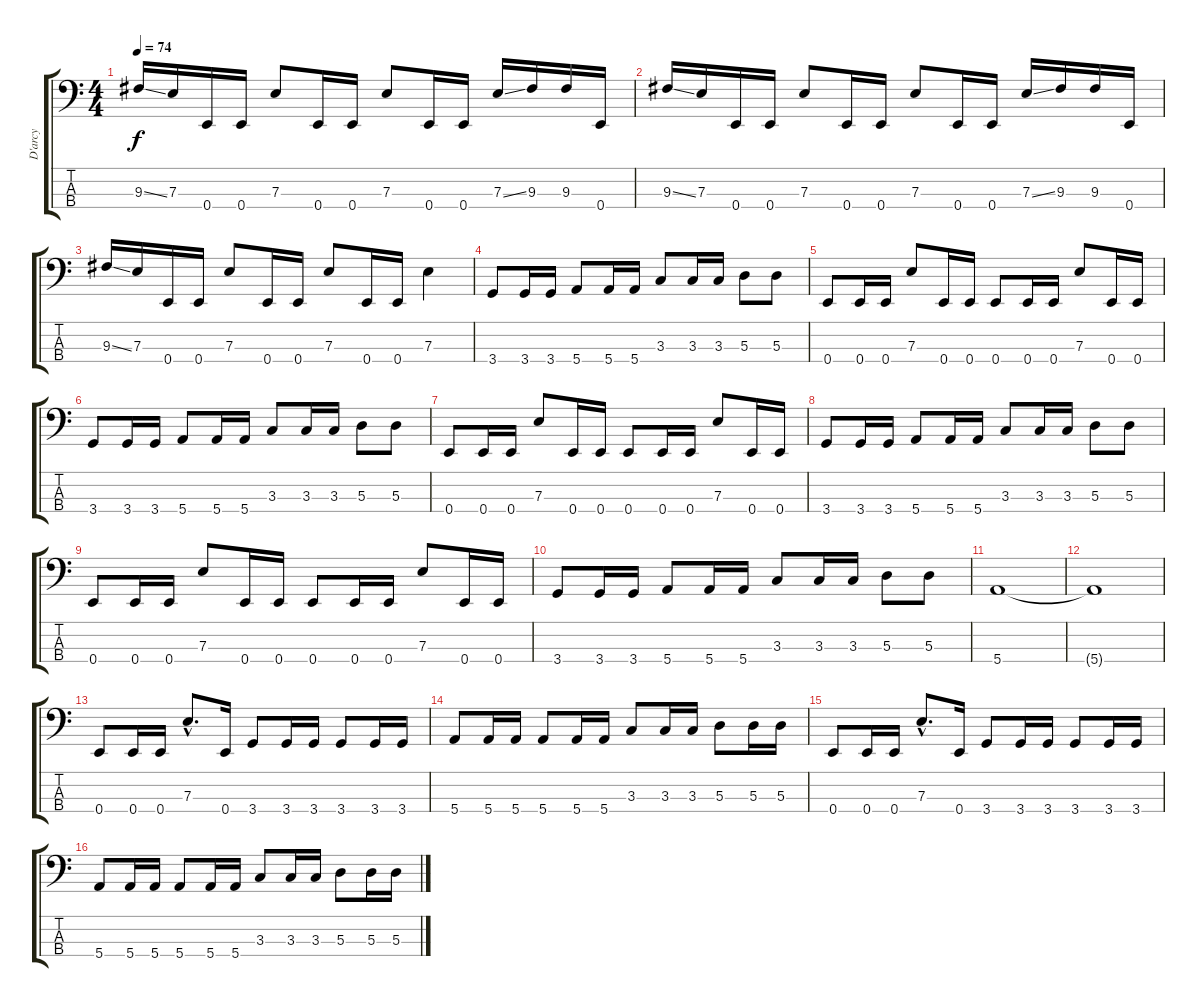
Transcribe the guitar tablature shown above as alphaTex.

\track ("D'arcy" "D'arcy") {instrument electricbasspick}
\staff {score tabs}
\tuning (G2 D2 A1 E1) {hide}
\ts (4 4)
\tempo 74
\clef f4
\ks c
9.3{ss}.16{dy f} 7.3.16 0.4.16 0.4.16 7.3.8 0.4.16 0.4.16 7.3.8 0.4.16 0.4.16 7.3{ss}.16 9.3.16 9.3.16 0.4.16 |
9.3{ss}.16 7.3.16 0.4.16 0.4.16 7.3.8 0.4.16 0.4.16 7.3.8 0.4.16 0.4.16 7.3{ss}.16 9.3.16 9.3.16 0.4.16 |
9.3{ss}.16 7.3.16 0.4.16 0.4.16 7.3.8 0.4.16 0.4.16 7.3.8 0.4.16 0.4.16 7.3.4 |
3.4.8 3.4.16 3.4.16 5.4.8 5.4.16 5.4.16 3.3.8 3.3.16 3.3.16 5.3.8 5.3.8 |
0.4.8 0.4.16 0.4.16 7.3.8 0.4.16 0.4.16 0.4.8 0.4.16 0.4.16 7.3.8 0.4.16 0.4.16 |
3.4.8 3.4.16 3.4.16 5.4.8 5.4.16 5.4.16 3.3.8 3.3.16 3.3.16 5.3.8 5.3.8 |
0.4.8 0.4.16 0.4.16 7.3.8 0.4.16 0.4.16 0.4.8 0.4.16 0.4.16 7.3.8 0.4.16 0.4.16 |
3.4.8 3.4.16 3.4.16 5.4.8 5.4.16 5.4.16 3.3.8 3.3.16 3.3.16 5.3.8 5.3.8 |
0.4.8 0.4.16 0.4.16 7.3.8 0.4.16 0.4.16 0.4.8 0.4.16 0.4.16 7.3.8 0.4.16 0.4.16 |
3.4.8 3.4.16 3.4.16 5.4.8 5.4.16 5.4.16 3.3.8 3.3.16 3.3.16 5.3.8 5.3.8 |
5.4.1 |
5.4{t}.1 |
0.4.8 0.4.16 0.4.16 7.3{hac}.8{d} 0.4.16 3.4.8 3.4.16 3.4.16 3.4.8 3.4.16 3.4.16 |
5.4.8 5.4.16 5.4.16 5.4.8 5.4.16 5.4.16 3.3.8 3.3.16 3.3.16 5.3.8 5.3.16 5.3.16 |
0.4.8 0.4.16 0.4.16 7.3{hac}.8{d} 0.4.16 3.4.8 3.4.16 3.4.16 3.4.8 3.4.16 3.4.16 |
5.4.8 5.4.16 5.4.16 5.4.8 5.4.16 5.4.16 3.3.8 3.3.16 3.3.16 5.3.8 5.3.16 5.3.16
